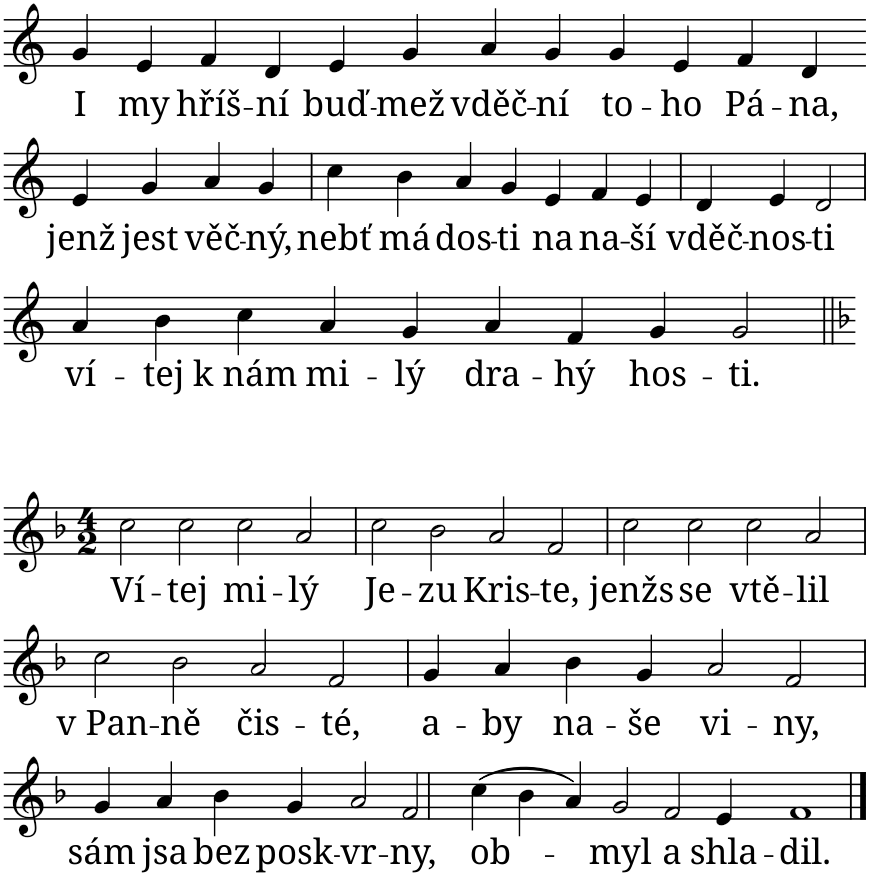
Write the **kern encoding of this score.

**kern	**text
*part1	*part1
*staff1	*staff1
*I"Piano	*
*I'Pno.	*
*clefG2	*
*k[]	*
*M7/1	*
=1	=1
!	!LO:LY:b
4g/	I
!	!LO:LY:b
4e/	my
!	!LO:LY:b
4f/	hříš-
!	!LO:LY:b
4d/	-ní
!	!LO:LY:b
4e/	buď-
!	!LO:LY:b
4g/	-mež
!	!LO:LY:b
4a/	vděč-
!	!LO:LY:b
4g/	-ní
!	!LO:LY:b
4g/	to-
!	!LO:LY:b
4e/	-ho
!	!LO:LY:b
4f/	Pá-
!	!LO:LY:b
4d/	-na,
!!LO:LB:g=z
=2-	=2-
!	!LO:LY:b
4e/	jenž
!	!LO:LY:b
4g/	jest
!	!LO:LY:b
4a/	věč-
!	!LO:LY:b
4g/	-ný,
=3	=3
!	!LO:LY:b
4cc\	nebť
!	!LO:LY:b
4b\	má
!	!LO:LY:b
4a/	dos-
!	!LO:LY:b
4g/	-ti
!	!LO:LY:b
4e/	na
!	!LO:LY:b
4f/	na-
!	!LO:LY:b
4e/	-ší
=4	=4
!	!LO:LY:b
4d/	vděč-
!	!LO:LY:b
4e/	-nos-
!	!LO:LY:b
2d/	-ti
!!LO:LB:g=z
=5	=5
!	!LO:LY:b
4a/	ví-
!	!LO:LY:b
4b\	-tej
!	!LO:LY:b
4cc\	k nám
!	!LO:LY:b
4a/	mi-
!	!LO:LY:b
4g/	-lý
!	!LO:LY:b
4a/	dra-
!	!LO:LY:b
4f/	-hý
!	!LO:LY:b
4g/	hos-
!	!LO:LY:b
2g/	-ti.
!!LO:LB:g=z
=6||	=6||
*k[b-]	*
*M4/2	*
!	!LO:LY:b
2cc\	Ví-
!	!LO:LY:b
2cc\	-tej
!	!LO:LY:b
2cc\	mi-
!	!LO:LY:b
2a/	-lý
=7	=7
!	!LO:LY:b
2cc\	Je-
!	!LO:LY:b
2b-\	-zu
!	!LO:LY:b
2a/	Kris-
!	!LO:LY:b
2f/	-te,
=8	=8
!	!LO:LY:b
2cc\	jenžs
!	!LO:LY:b
2cc\	se
!	!LO:LY:b
2cc\	vtě-
!	!LO:LY:b
2a/	-lil
!!LO:LB:g=z
=9	=9
!	!LO:LY:b
2cc\	v Pan-
!	!LO:LY:b
2b-\	-ně
!	!LO:LY:b
2a/	čis-
!	!LO:LY:b
2f/	-té,
=10	=10
!	!LO:LY:b
4g/	a-
!	!LO:LY:b
4a/	-by
!	!LO:LY:b
4b-\	na-
!	!LO:LY:b
4g/	-še
!	!LO:LY:b
2a/	vi-
!	!LO:LY:b
2f/	-ny,
!!LO:LB:g=z
=11	=11
!	!LO:LY:b
4g/	sám
!	!LO:LY:b
4a/	jsa
!	!LO:LY:b
4b-\	bez
!	!LO:LY:b
4g/	posk-
!	!LO:LY:b
2a/	-vr-
!	!LO:LY:b
2f/	-ny,
=12	=12
!	!LO:LY:b
(4cc\	ob-
4b-\	.
4a/)	.
!	!LO:LY:b
2g/	-myl
!	!LO:LY:b
2f/	a
!	!LO:LY:b
4e/	shla-
!	!LO:LY:b
1f	-dil.
==	==
*-	*-
